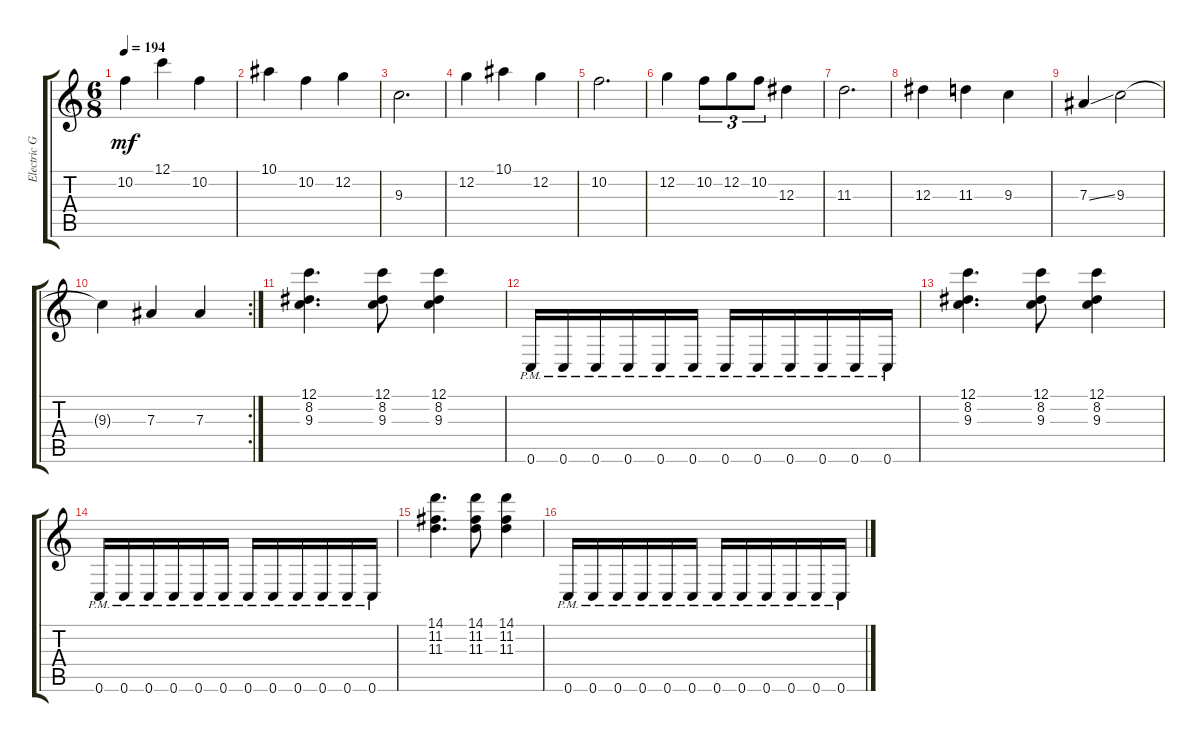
\track ("Electric Guitar 1" "Electric G") {instrument distortionguitar}
\staff {score tabs}
\tuning (C4 G3 Eb3 Bb2 F2 C2) {hide}
\ts (6 8)
\tempo 194
\clef g2
\ks c
10.2.4{dy mf} 12.1.4 10.2.4 |
10.1.4 10.2.4 12.2.4 |
9.3.2{d} |
12.2.4 10.1.4 12.2.4 |
10.2.2{d} |
12.2.4 10.2.8{tu (3 2)} 12.2.8{tu (3 2)} 10.2.8{tu (3 2)} 12.3.4 |
11.3.2{d} |
12.3.4 11.3.4 9.3.4 |
7.3{ss}.4 9.3.2 |
\rc 2
9.3{t}.4 7.3.4 7.3.4 |
(12.1 8.2 9.3).4{d} (12.1 8.2 9.3).8 (12.1 8.2 9.3).4 |
0.6{pm}.16 0.6{pm}.16 0.6{pm}.16 0.6{pm}.16 0.6{pm}.16 0.6{pm}.16 0.6{pm}.16 0.6{pm}.16 0.6{pm}.16 0.6{pm}.16 0.6{pm}.16 0.6{pm}.16 |
(12.1 8.2 9.3).4{d} (12.1 8.2 9.3).8 (12.1 8.2 9.3).4 |
0.6{pm}.16 0.6{pm}.16 0.6{pm}.16 0.6{pm}.16 0.6{pm}.16 0.6{pm}.16 0.6{pm}.16 0.6{pm}.16 0.6{pm}.16 0.6{pm}.16 0.6{pm}.16 0.6{pm}.16 |
(14.1 11.2 11.3).4{d} (14.1 11.2 11.3).8 (14.1 11.2 11.3).4 |
0.6{pm}.16 0.6{pm}.16 0.6{pm}.16 0.6{pm}.16 0.6{pm}.16 0.6{pm}.16 0.6{pm}.16 0.6{pm}.16 0.6{pm}.16 0.6{pm}.16 0.6{pm}.16 0.6{pm}.16
